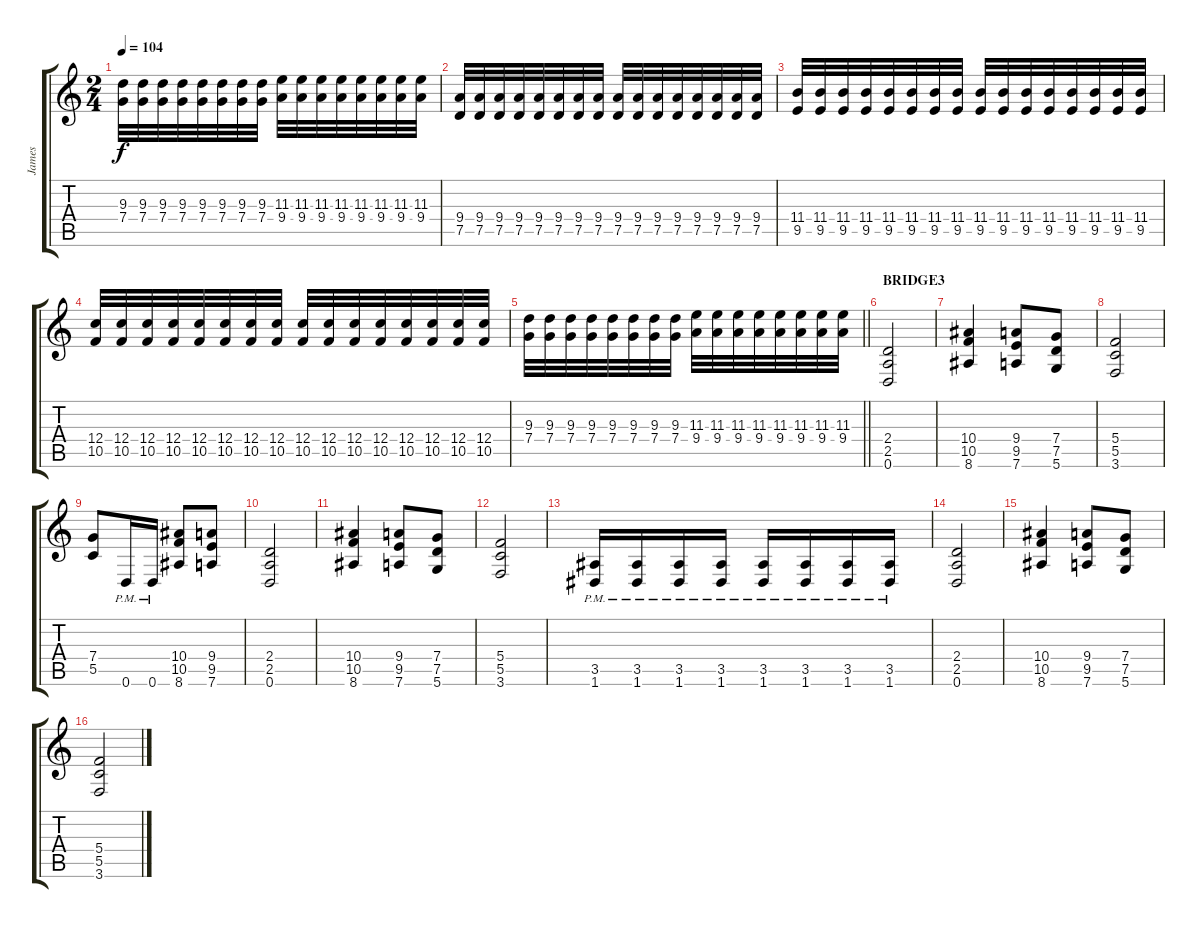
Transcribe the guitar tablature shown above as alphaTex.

\track ("James" "James") {instrument distortionguitar}
\staff {score tabs}
\tuning (D4 A3 F3 C3 G2 D2) {hide}
\ts (2 4)
\tempo 104
\clef g2
\ks c
(9.3 7.4).32{dy f} (9.3 7.4).32 (9.3 7.4).32 (9.3 7.4).32 (9.3 7.4).32 (9.3 7.4).32 (9.3 7.4).32 (9.3 7.4).32 (11.3 9.4).32 (11.3 9.4).32 (11.3 9.4).32 (11.3 9.4).32 (11.3 9.4).32 (11.3 9.4).32 (11.3 9.4).32 (11.3 9.4).32 |
(9.4 7.5).32 (9.4 7.5).32 (9.4 7.5).32 (9.4 7.5).32 (9.4 7.5).32 (9.4 7.5).32 (9.4 7.5).32 (9.4 7.5).32 (9.4 7.5).32 (9.4 7.5).32 (9.4 7.5).32 (9.4 7.5).32 (9.4 7.5).32 (9.4 7.5).32 (9.4 7.5).32 (9.4 7.5).32 |
(11.4 9.5).32 (11.4 9.5).32 (11.4 9.5).32 (11.4 9.5).32 (11.4 9.5).32 (11.4 9.5).32 (11.4 9.5).32 (11.4 9.5).32 (11.4 9.5).32 (11.4 9.5).32 (11.4 9.5).32 (11.4 9.5).32 (11.4 9.5).32 (11.4 9.5).32 (11.4 9.5).32 (11.4 9.5).32 |
(12.4 10.5).32 (12.4 10.5).32 (12.4 10.5).32 (12.4 10.5).32 (12.4 10.5).32 (12.4 10.5).32 (12.4 10.5).32 (12.4 10.5).32 (12.4 10.5).32 (12.4 10.5).32 (12.4 10.5).32 (12.4 10.5).32 (12.4 10.5).32 (12.4 10.5).32 (12.4 10.5).32 (12.4 10.5).32 |
\barLineRight lightlight
(9.3 7.4).32 (9.3 7.4).32 (9.3 7.4).32 (9.3 7.4).32 (9.3 7.4).32 (9.3 7.4).32 (9.3 7.4).32 (9.3 7.4).32 (11.3 9.4).32 (11.3 9.4).32 (11.3 9.4).32 (11.3 9.4).32 (11.3 9.4).32 (11.3 9.4).32 (11.3 9.4).32 (11.3 9.4).32 |
\section ("" "BRIDGE3")
(2.4 2.5 0.6).2 |
(10.4 10.5 8.6).4 (9.4 9.5 7.6).8 (7.4 7.5 5.6).8 |
(5.4 5.5 3.6).2 |
(7.4 5.5).8 0.6{pm}.16 0.6{pm}.16 (10.4 10.5 8.6).8 (9.4 9.5 7.6).8 |
(2.4 2.5 0.6).2 |
(10.4 10.5 8.6).4 (9.4 9.5 7.6).8 (7.4 7.5 5.6).8 |
(5.4 5.5 3.6).2 |
(3.5{pm} 1.6{pm}).16 (3.5{pm} 1.6{pm}).16 (3.5{pm} 1.6{pm}).16 (3.5{pm} 1.6{pm}).16 (3.5{pm} 1.6{pm}).16 (3.5{pm} 1.6{pm}).16 (3.5{pm} 1.6{pm}).16 (3.5{pm} 1.6{pm}).16 |
(2.4 2.5 0.6).2 |
(10.4 10.5 8.6).4 (9.4 9.5 7.6).8 (7.4 7.5 5.6).8 |
(5.4 5.5 3.6).2
